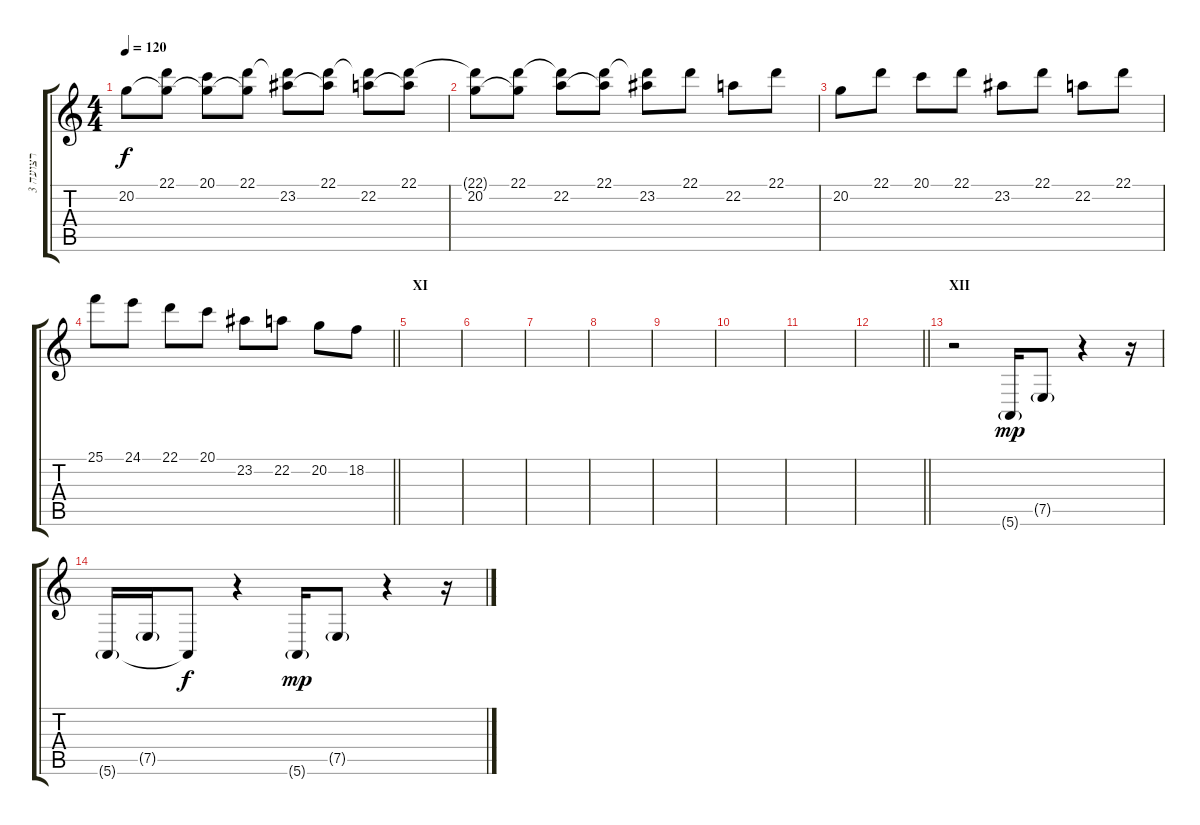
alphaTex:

\track ("רצועה 3" "רצועה 3") {instrument rockorgan}
\staff {score tabs}
\tuning (E4 B3 G3 D3 A2 E2) {hide}
\ts (4 4)
\tempo 120
\clef g2
\ks c
20.2.8{dy f} (22.1 20.2{t}).8 (20.1 20.2{t}).8 (22.1 20.2{t}).8 (22.1{t} 23.2).8 (22.1 23.2{t}).8 (22.1{t} 22.2).8 (22.1 22.2{t}).8 |
(22.1{t} 20.2).8 (22.1 20.2{t}).8 (22.1{t} 22.2).8 (22.1 22.2{t}).8 (22.1{t} 23.2).8 22.1.8 22.2.8 22.1.8 |
20.2.8 22.1.8 20.1.8 22.1.8 23.2.8 22.1.8 22.2.8 22.1.8 |
\barLineRight lightlight
25.1.8 24.1.8 22.1.8 20.1.8 23.2.8 22.2.8 20.2.8 18.2.8 |
\section ("" "XI")
|
|
|
|
|
|
|
\barLineRight lightlight
|
\section ("" "XII")
r.2 5.6{g}.16{dy mp} 7.5{g}.8 r.4 r.16 |
5.6{g}.16 7.5{g}.16 5.6{t}.8{dy f} r.4 5.6{g}.16{dy mp} 7.5{g}.8 r.4 r.16
